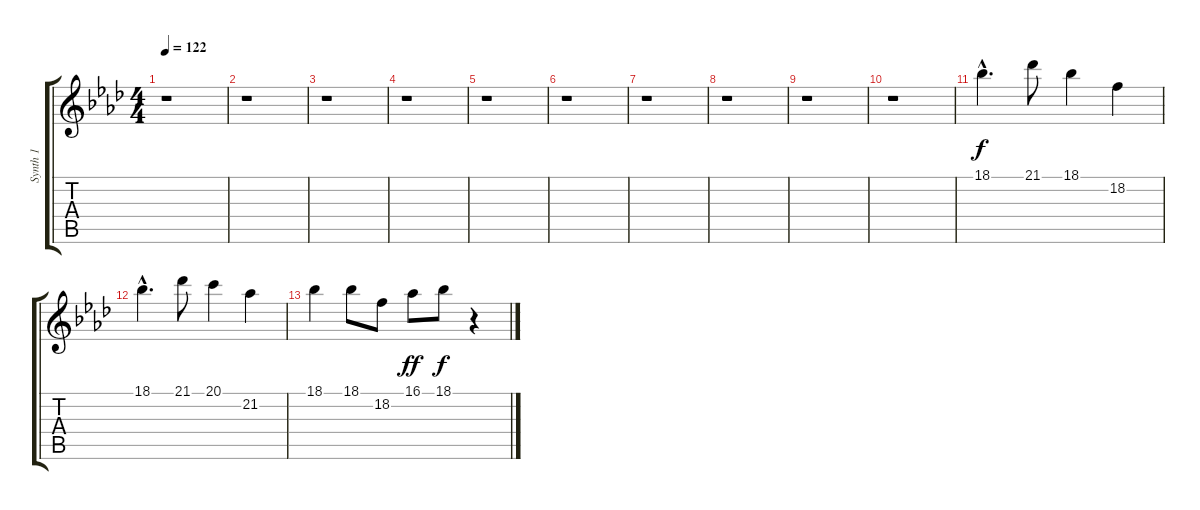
\track ("Synth 1" "Synth 1") {instrument pad7halo}
\staff {score tabs}
\tuning (E4 B3 G3 D3 A2 E2) {hide}
\ts (4 4)
\tempo 122
\clef g2
\ks ab
r.1{dy f} |
r.1 |
r.1 |
r.1 |
r.1 |
r.1 |
r.1 |
r.1 |
r.1 |
r.1 |
18.1{hac}.4{d} 21.1.8 18.1.4 18.2.4 |
18.1{hac}.4{d} 21.1.8 20.1.4 21.2.4 |
18.1.4 18.1.8 18.2.8 16.1.8{dy ff} 18.1.8{dy f} r.4
